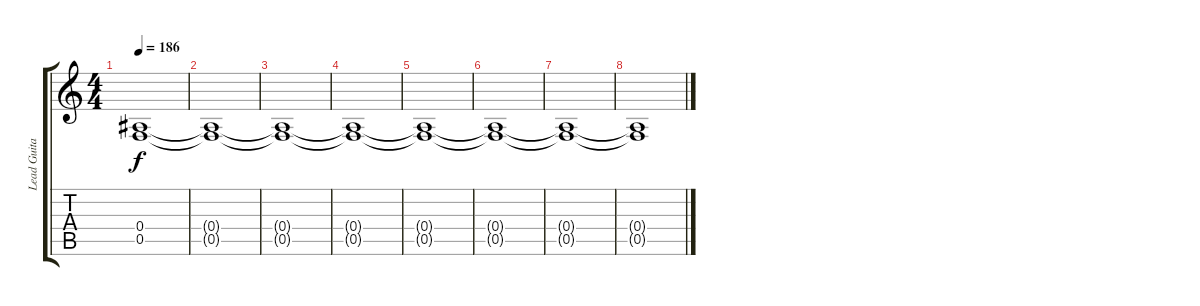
\track ("Lead Guitar 1" "Lead Guita") {instrument distortionguitar}
\staff {score tabs}
\tuning (C4 G3 Eb3 Bb2 F2 C2) {hide}
\ts (4 4)
\section ("" "")
\tempo 186
\clef g2
\ks c
(0.4 0.5).1{dy f} |
(0.4{t} 0.5{t}).1{volume 9} |
(0.4{t} 0.5{t}).1 |
(0.4{t} 0.5{t}).1 |
(0.4{t} 0.5{t}).1{volume 0} |
(0.4{t} 0.5{t}).1 |
(0.4{t} 0.5{t}).1 |
(0.4{t} 0.5{t}).1
